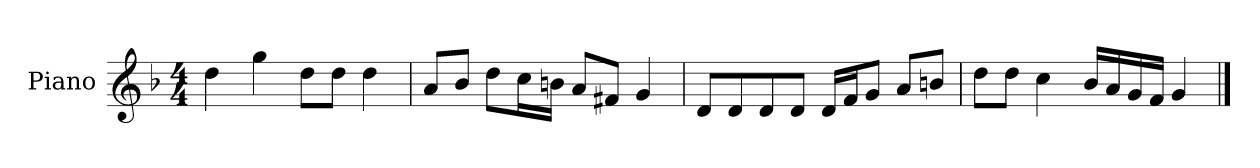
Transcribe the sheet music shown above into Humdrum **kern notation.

**kern
*part1
*staff1
*I"Piano
*I'P-no
*clefG2
*k[b-]
*M4/4
*MM90
=1
4dd\
4gg\
8dd\L
8dd\J
4dd\
=2
8a/L
8b-/J
8dd\L
16cc\L
16bn\JJ
8a/L
8f#X/J
4g/
=3
8d/L
8d/
8d/
8d/J
16d/LL
16f/J
8g/J
8a/L
8bn/J
=4
8dd\L
8dd\J
4cc\
16b-/LL
16a/
16g/
16f/JJ
4g/
==
*-
